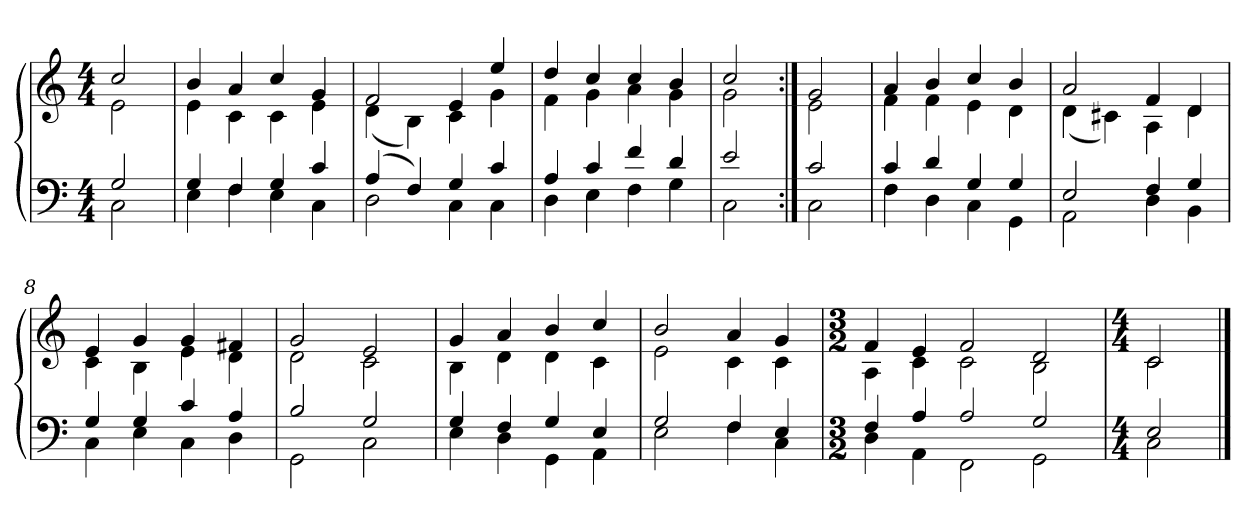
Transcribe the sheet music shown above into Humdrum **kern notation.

**kern	**kern
*part1	*part1
*staff2	*staff1
*clefF4	*clefG2
*k[]	*k[]
*C:	*C:
*M4/4	*M4/4
=	=
*^	*^
2G	2C	2cc	2e
=1	=1	=1	=1
4G	4E	4b	4e
4F	4F	4a	4c
4G	4E	4cc	4c
4c	4C	4g	4e
=2	=2	=2	=2
(4A	2D	2f	(4d
4F)	.	.	4B)
4G	4C	4e	4c
4c	4C	4ee	4g
=3	=3	=3	=3
4A	4D	4dd	4f
4c	4E	4cc	4g
4f	4F	4cc	4a
4d	4G	4b	4g
=4	=4	=4	=4
2e	2C	2cc	2g
=5:|!	=5:|!	=5:|!	=5:|!
2c	2C	2g	2e
=6	=6	=6	=6
4c	4F	4a	4f
4d	4D	4b	4f
4G	4C	4cc	4e
4G	4GG	4b	4d
=7	=7	=7	=7
2E	2AA	2a	(4d
.	.	.	4c#X)
4F	4D	4f	4A
4G	4BB	4d	4d
=8	=8	=8	=8
4G	4C	4e	4c
4G	4E	4g	4B
4c	4C	4g	4e
4A	4D	4f#X	4d
=9	=9	=9	=9
2B	2GG	2g	2d
2G	2C	2e	2c
=10	=10	=10	=10
4G	4E	4g	4B
4F	4D	4a	4d
4G	4GG	4b	4d
4E	4AA	4cc	4c
=11	=11	=11	=11
2G	2E	2b	2e
4F	4F	4a	4c
4E	4C	4g	4c
=12	=12	=12	=12
*M3/2	*	*M3/2	*
4F	4D	4f	4A
4A	4AA	4e	4c
2A	2FF	2f	2c
2G	2GG	2d	2B
=13	=13	=13	=13
*M4/4	*	*M4/4	*
2E	2C	2c	2c
*v	*v	*	*
*	*v	*v
==	==
*-	*-
